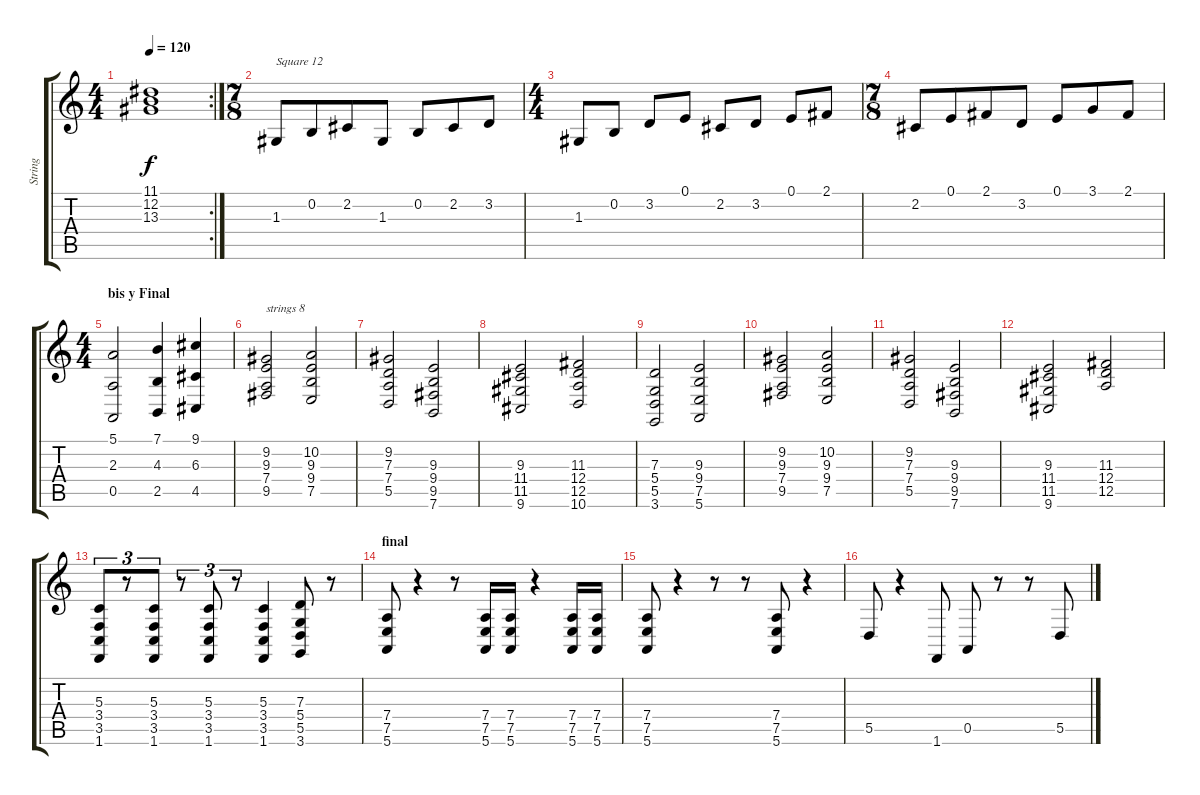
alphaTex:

\track ("String" "String") {instrument stringensemble1}
\staff {score tabs}
\tuning (E4 B3 G3 D3 A2 E2) {hide}
\rc 2
\ts (4 4)
\tempo 120
\clef g2
\ks c
(11.1{t} 12.2{t} 13.3{t}).1{dy f} |
\ts (7 8)
1.3.8{txt "Square 12" volume 12 instrument lead1square} 0.2.8 2.2.8 1.3.8 0.2.8 2.2.8 3.2.8 |
\ts (4 4)
1.3.8 0.2.8 3.2.8 0.1.8 2.2.8 3.2.8 0.1.8 2.1.8 |
\ts (7 8)
2.2.8 0.1.8 2.1.8 3.2.8 0.1.8 3.1.8 2.1.8 |
\ts (4 4)
\section ("" "bis y Final")
(5.1 2.3 0.5).2 (7.1 4.3 2.5).4 (9.1 6.3 4.5).4 |
(9.2 9.3 7.4 9.5).2{txt "strings 8" volume 8 instrument stringensemble1} (10.2 9.3 9.4 7.5).2 |
(9.2 7.3 7.4 5.5).2 (9.3 9.4 9.5 7.6).2 |
(9.3 11.4 11.5 9.6).2 (11.3 12.4 12.5 10.6).2 |
(7.3 5.4 5.5 3.6).2 (9.3 9.4 7.5 5.6).2 |
(9.2 9.3 7.4 9.5).2 (10.2 9.3 9.4 7.5).2 |
(9.2 7.3 7.4 5.5).2 (9.3 9.4 9.5 7.6).2 |
(9.3 11.4 11.5 9.6).2 (11.3 12.4 12.5).2 |
(5.3 3.4 3.5 1.6).8{tu (3 2) volume 14} r.8{tu (3 2)} (5.3 3.4 3.5 1.6).8{tu (3 2)} r.8{tu (3 2)} (5.3 3.4 3.5 1.6).8{tu (3 2)} r.8{tu (3 2)} (5.3 3.4 3.5 1.6).4 (7.3 5.4 5.5 3.6).8 r.8 |
\section ("" "final")
(7.4 7.5 5.6).8 r.4 r.8 (7.4 7.5 5.6).16 (7.4 7.5 5.6).16 r.4 (7.4 7.5 5.6).16 (7.4 7.5 5.6).16 |
(7.4 7.5 5.6).8 r.4 r.8 r.8 (7.4 7.5 5.6).8 r.4 |
5.5.8 r.4 1.6.8 0.5.8 r.8 r.8 5.5.8
